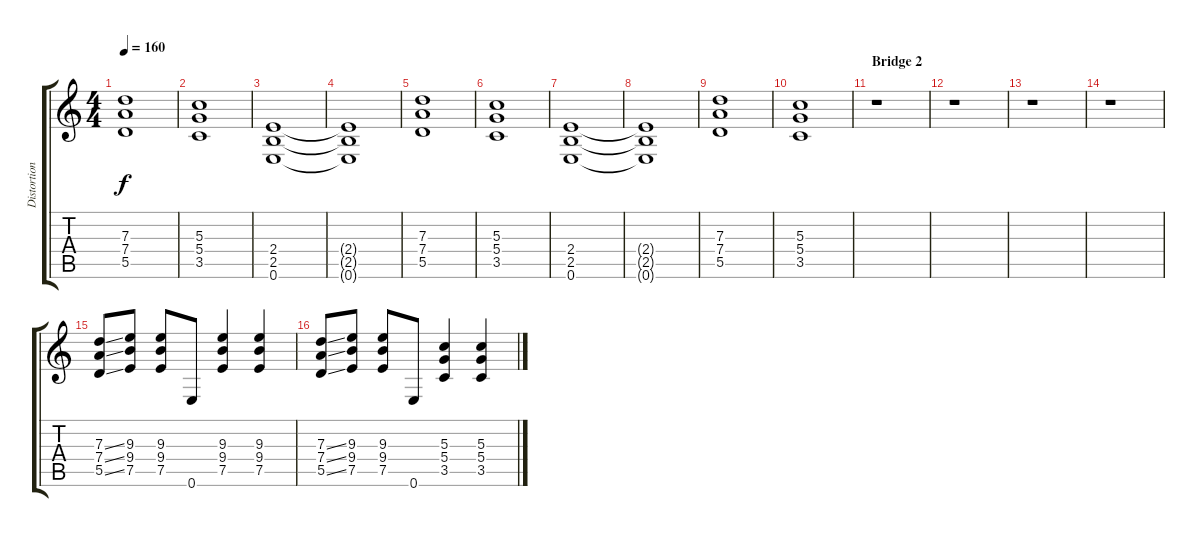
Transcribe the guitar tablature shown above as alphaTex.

\track ("Distortion" "Distortion") {instrument distortionguitar}
\staff {score tabs}
\tuning (E4 B3 G3 D3 A2 E2) {hide}
\ts (4 4)
\tempo 160
\clef g2
\ks c
(7.3 7.4 5.5).1{dy f} |
(5.3 5.4 3.5).1 |
(2.4 2.5 0.6).1 |
(2.4{t} 2.5{t} 0.6{t}).1 |
(7.3 7.4 5.5).1 |
(5.3 5.4 3.5).1 |
(2.4 2.5 0.6).1 |
(2.4{t} 2.5{t} 0.6{t}).1 |
(7.3 7.4 5.5).1 |
(5.3 5.4 3.5).1 |
\section ("" "Bridge 2")
r.1 |
r.1 |
r.1 |
r.1 |
(7.3{ss} 7.4{ss} 5.5{ss}).8 (9.3 9.4 7.5).8 (9.3 9.4 7.5).8 0.6.8 (9.3 9.4 7.5).4 (9.3 9.4 7.5).4 |
(7.3{ss} 7.4{ss} 5.5{ss}).8 (9.3 9.4 7.5).8 (9.3 9.4 7.5).8 0.6.8 (5.3 5.4 3.5).4 (5.3 5.4 3.5).4
